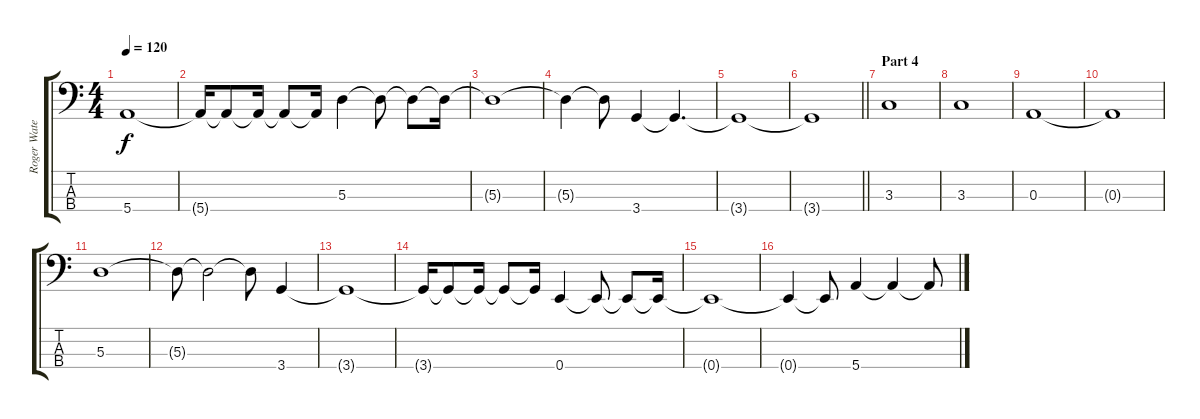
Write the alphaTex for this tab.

\track ("Roger Waters (Bass)" "Roger Wate") {instrument electricbasspick}
\staff {score tabs}
\tuning (G2 D2 A1 E1) {hide}
\ts (4 4)
\tempo 120
\clef f4
\ks c
5.4{t}.1{dy f} |
5.4{t}.16 5.4{t}.8 5.4{t}.16 5.4{t}.8 5.4{t}.16 5.3.4 5.3{t}.8 5.3{t}.8 5.3{t}.16 |
5.3{t}.1 |
5.3{t}.4 5.3{t}.8 3.4.4 3.4{t}.4{d} |
3.4{t}.1 |
\barLineRight lightlight
3.4{t}.1 |
\section ("" "Part 4")
3.3.1 |
3.3.1{instrument electricbassfinger} |
0.3.1 |
0.3{t}.1 |
5.3.1 |
5.3{t}.8 5.3{t}.2 5.3{t}.8 3.4.4 |
3.4{t}.1 |
3.4{t}.16 3.4{t}.8 3.4{t}.16 3.4{t}.8 3.4{t}.16 0.4.4 0.4{t}.8 0.4{t}.8 0.4{t}.16 |
0.4{t}.1 |
0.4{t}.4 0.4{t}.8 5.4.4 5.4{t}.4 5.4{t}.8
